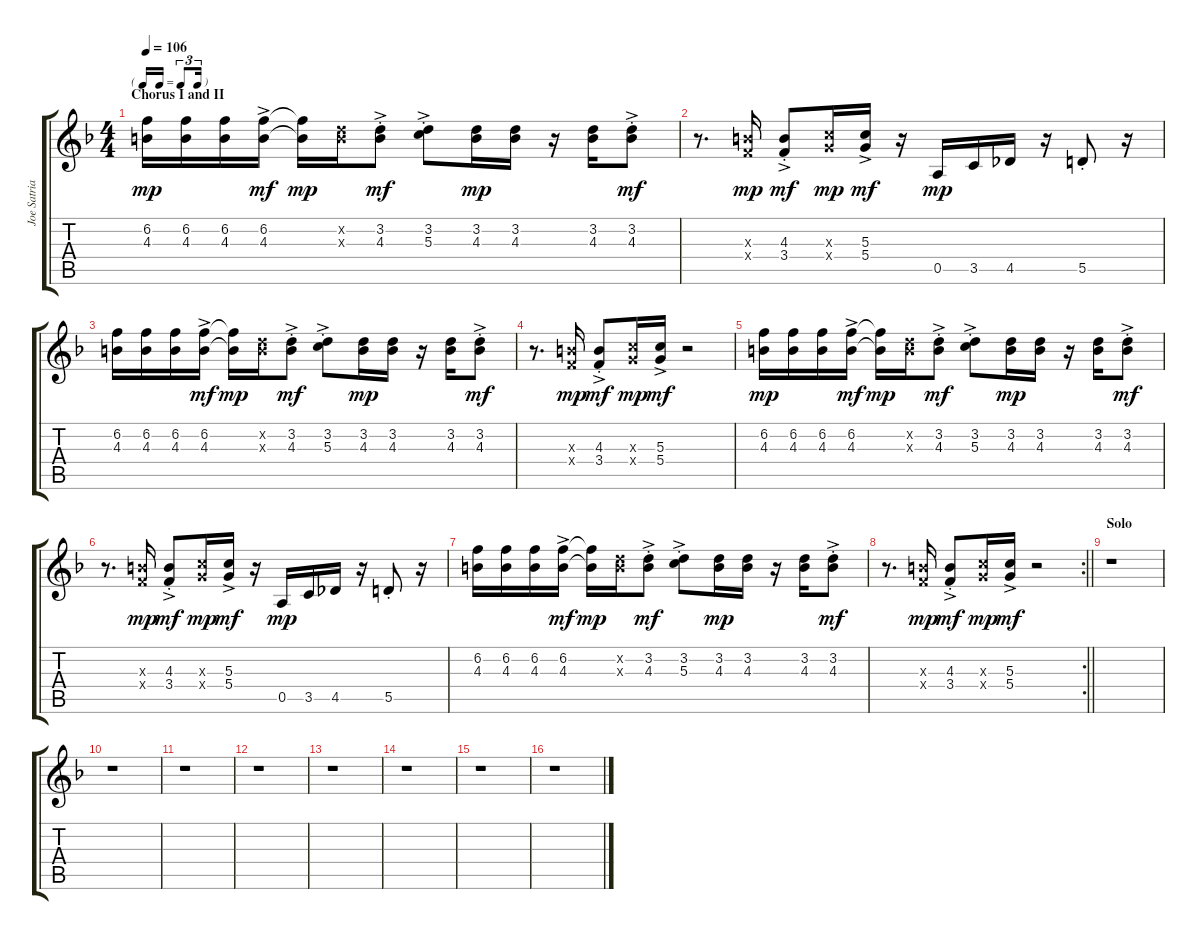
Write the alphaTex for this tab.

\track ("Joe Satriani (Gtr.I)" "Joe Satria") {instrument electricguitarclean}
\staff {score tabs}
\tuning (E4 B3 G3 D3 A2 E2) {hide}
\ts (4 4)
\tf triplet16th
\section ("" "Chorus I and II")
\tempo 106
\clef g2
\ks f
(6.2 4.3).16{dy mp} (6.2 4.3).16 (6.2 4.3).16 (6.2{ac} 4.3{ac}).16{dy mf} (6.2{t} 4.3{t}).16{dy mp} (3.2{x} 4.3{x}).16 (3.2{ac st} 4.3{ac st}).8{dy mf} (3.2{ac st} 5.3{ac st}).8 (3.2 4.3).16{dy mp} (3.2 4.3).16 r.16 (3.2 4.3).16 (3.2{ac st} 4.3{ac st}).8{dy mf} |
r.8{d} (4.3{x} 3.4{x}).16{dy mp} (4.3{ac st} 3.4{ac st}).8{dy mf} (5.3{x} 5.4{x}).16{dy mp} (5.3{ac} 5.4{ac}).16{dy mf} r.16 0.5.16{dy mp} 3.5.16 4.5.16 r.16 5.5{st}.8 r.16 |
(6.2 4.3).16 (6.2 4.3).16 (6.2 4.3).16 (6.2{ac} 4.3{ac}).16{dy mf} (6.2{t} 4.3{t}).16{dy mp} (3.2{x} 4.3{x}).16 (3.2{ac st} 4.3{ac st}).8{dy mf} (3.2{ac st} 5.3{ac st}).8 (3.2 4.3).16{dy mp} (3.2 4.3).16 r.16 (3.2 4.3).16 (3.2{ac st} 4.3{ac st}).8{dy mf} |
r.8{d} (4.3{x} 3.4{x}).16{dy mp} (4.3{ac st} 3.4{ac st}).8{dy mf} (5.3{x} 5.4{x}).16{dy mp} (5.3{ac} 5.4{ac}).16{dy mf} r.2 |
(6.2 4.3).16{dy mp} (6.2 4.3).16 (6.2 4.3).16 (6.2{ac} 4.3{ac}).16{dy mf} (6.2{t} 4.3{t}).16{dy mp} (3.2{x} 4.3{x}).16 (3.2{ac st} 4.3{ac st}).8{dy mf} (3.2{ac st} 5.3{ac st}).8 (3.2 4.3).16{dy mp} (3.2 4.3).16 r.16 (3.2 4.3).16 (3.2{ac st} 4.3{ac st}).8{dy mf} |
r.8{d} (4.3{x} 3.4{x}).16{dy mp} (4.3{ac st} 3.4{ac st}).8{dy mf} (5.3{x} 5.4{x}).16{dy mp} (5.3{ac} 5.4{ac}).16{dy mf} r.16 0.5.16{dy mp} 3.5.16 4.5.16 r.16 5.5{st}.8 r.16 |
(6.2 4.3).16 (6.2 4.3).16 (6.2 4.3).16 (6.2{ac} 4.3{ac}).16{dy mf} (6.2{t} 4.3{t}).16{dy mp} (3.2{x} 4.3{x}).16 (3.2{ac st} 4.3{ac st}).8{dy mf} (3.2{ac st} 5.3{ac st}).8 (3.2 4.3).16{dy mp} (3.2 4.3).16 r.16 (3.2 4.3).16 (3.2{ac st} 4.3{ac st}).8{dy mf} |
\rc 2
\barLineRight lightlight
r.8{d} (4.3{x} 3.4{x}).16{dy mp} (4.3{ac st} 3.4{ac st}).8{dy mf} (5.3{x} 5.4{x}).16{dy mp} (5.3{ac} 5.4{ac}).16{dy mf} r.2 |
\section ("" "Solo")
r.1 |
r.1 |
r.1 |
r.1 |
r.1 |
r.1 |
r.1 |
r.1
